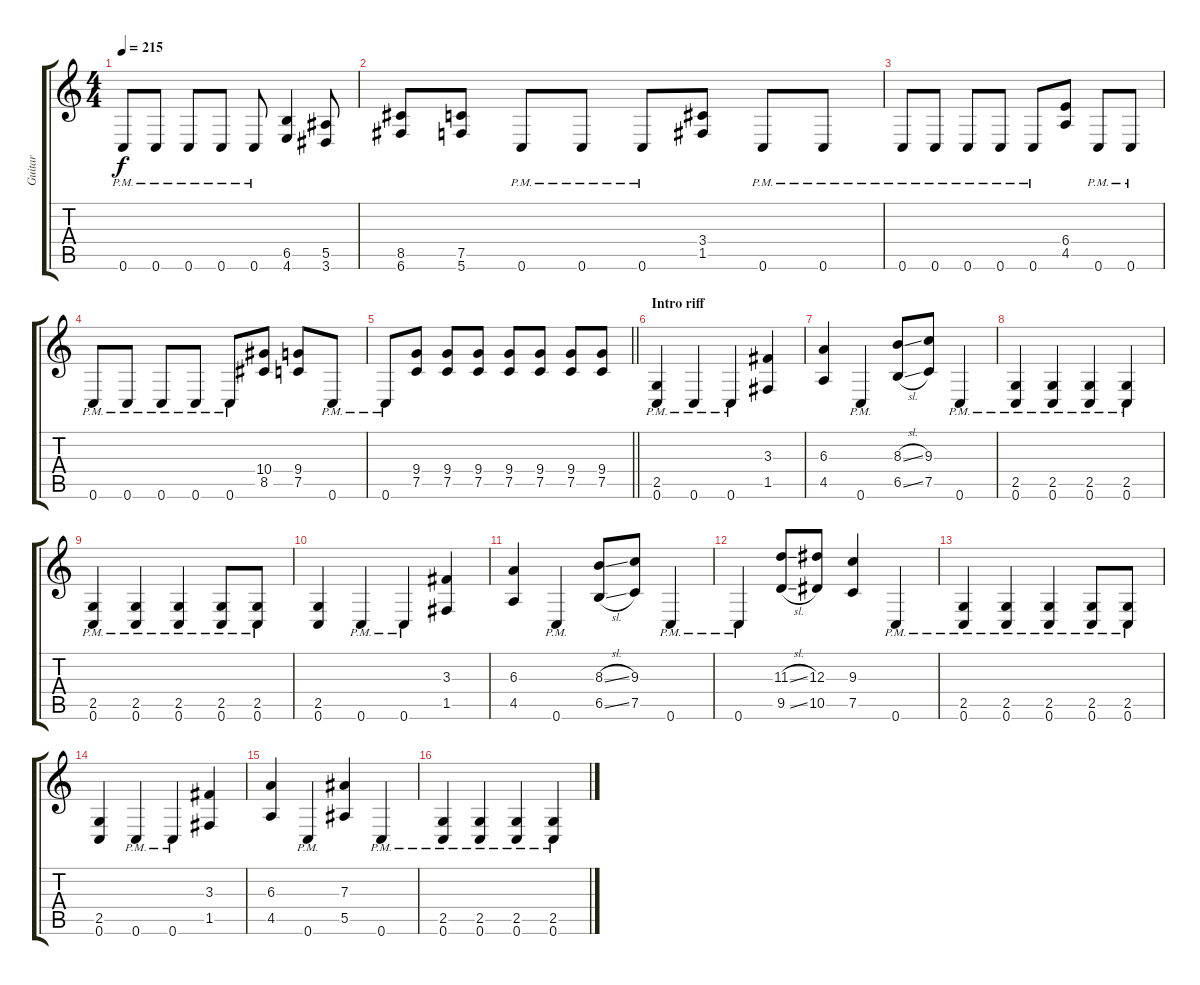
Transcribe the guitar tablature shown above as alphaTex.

\track ("Guitar" "Guitar") {instrument distortionguitar}
\staff {score tabs}
\tuning (C4 G3 Eb3 Bb2 F2 C2) {hide}
\ts (4 4)
\tempo 215
\clef g2
\ks c
0.6{pm}.8{dy f} 0.6{pm}.8 0.6{pm}.8 0.6{pm}.8 0.6{pm}.8 (6.5 4.6).4 (5.5 3.6).8 |
(8.5 6.6).8 (7.5 5.6).8 0.6{pm}.8 0.6{pm}.8 0.6{pm}.8 (3.4 1.5).8 0.6{pm}.8 0.6{pm}.8 |
0.6{pm}.8 0.6{pm}.8 0.6{pm}.8 0.6{pm}.8 0.6{pm}.8 (6.4 4.5).8 0.6{pm}.8 0.6{pm}.8 |
0.6{pm}.8 0.6{pm}.8 0.6{pm}.8 0.6{pm}.8 0.6{pm}.8 (10.4 8.5).8 (9.4 7.5).8 0.6{pm}.8 |
\barLineRight lightlight
0.6{pm}.8 (9.4 7.5).8 (9.4 7.5).8 (9.4 7.5).8 (9.4 7.5).8 (9.4 7.5).8 (9.4 7.5).8 (9.4 7.5).8 |
\section ("" "Intro riff")
(2.5{pm} 0.6{pm}).4 0.6{pm}.4 0.6{pm}.4 (3.3 1.5).4 |
(6.3 4.5).4 0.6{pm}.4 (8.3{sl} 6.5{sl}).8 (9.3 7.5).8 0.6{pm}.4 |
(2.5{pm} 0.6{pm}).4 (2.5{pm} 0.6{pm}).4 (2.5{pm} 0.6{pm}).4 (2.5{pm} 0.6{pm}).4 |
(2.5{pm} 0.6{pm}).4 (2.5{pm} 0.6{pm}).4 (2.5{pm} 0.6{pm}).4 (2.5{pm} 0.6{pm}).8 (2.5{pm} 0.6{pm}).8 |
(2.5 0.6).4 0.6{pm}.4 0.6{pm}.4 (3.3 1.5).4 |
(6.3 4.5).4 0.6{pm}.4 (8.3{sl} 6.5{sl}).8 (9.3 7.5).8 0.6{pm}.4 |
0.6{pm}.4 (11.3{sl} 9.5{sl}).8 (12.3 10.5).8 (9.3 7.5).4 0.6{pm}.4 |
(2.5{pm} 0.6{pm}).4 (2.5{pm} 0.6{pm}).4 (2.5{pm} 0.6{pm}).4 (2.5{pm} 0.6{pm}).8 (2.5{pm} 0.6{pm}).8 |
(2.5 0.6).4 0.6{pm}.4 0.6{pm}.4 (3.3 1.5).4 |
(6.3 4.5).4 0.6{pm}.4 (7.3 5.5).4 0.6{pm}.4 |
(2.5{pm} 0.6{pm}).4 (2.5{pm} 0.6{pm}).4 (2.5{pm} 0.6{pm}).4 (2.5{pm} 0.6{pm}).4
